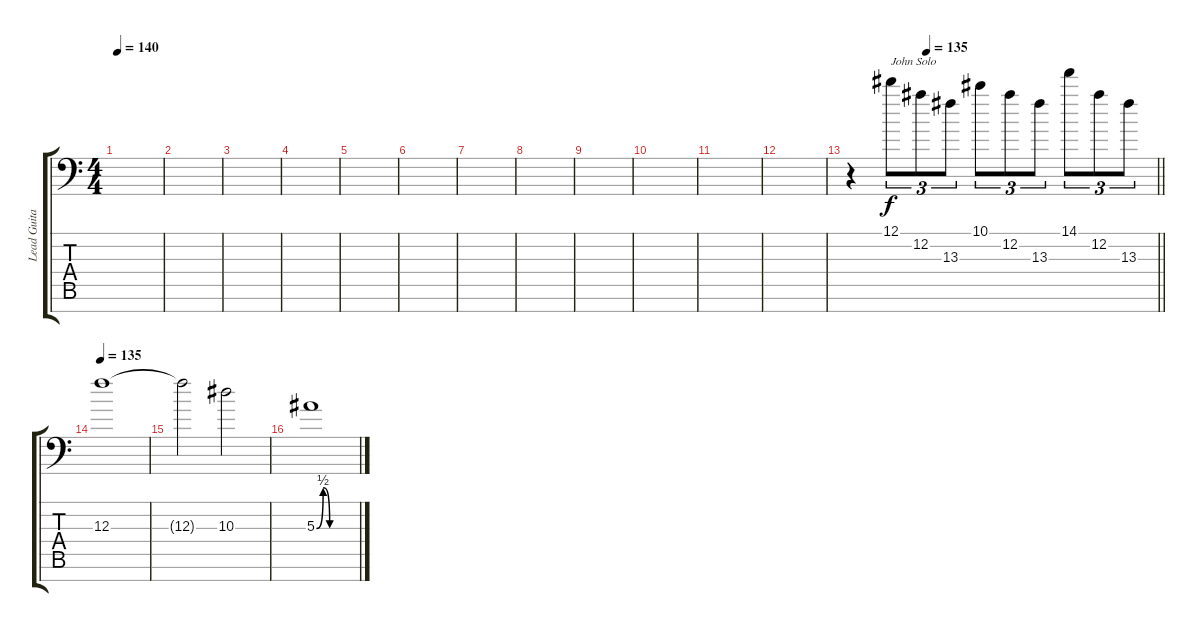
\track ("Lead Guitar #2" "Lead Guita") {instrument electricguitarjazz}
\staff {score tabs}
\tuning (Eb4 Bb3 F3 Eb3 Bb2 F2 Ab1) {hide}
\ts (4 4)
\tempo 140
\clef f4
\ks c
|
|
|
|
|
|
|
|
|
|
|
|
\tempo (135 0.25)
\barLineRight lightlight
r.4 12.1.8{tu (3 2) txt "John Solo" dy f volume 16 instrument distortionguitar} 12.2.8{tu (3 2)} 13.3.8{tu (3 2)} 10.1.8{tu (3 2)} 12.2.8{tu (3 2)} 13.3.8{tu (3 2)} 14.1.8{tu (3 2)} 12.2.8{tu (3 2)} 13.3.8{tu (3 2)} |
\section ("" "")
\tempo 135
12.3.1 |
12.3{t}.2 10.3.2 |
5.3{be (custom 0 0 10 2 20 0 60 0)}.1
